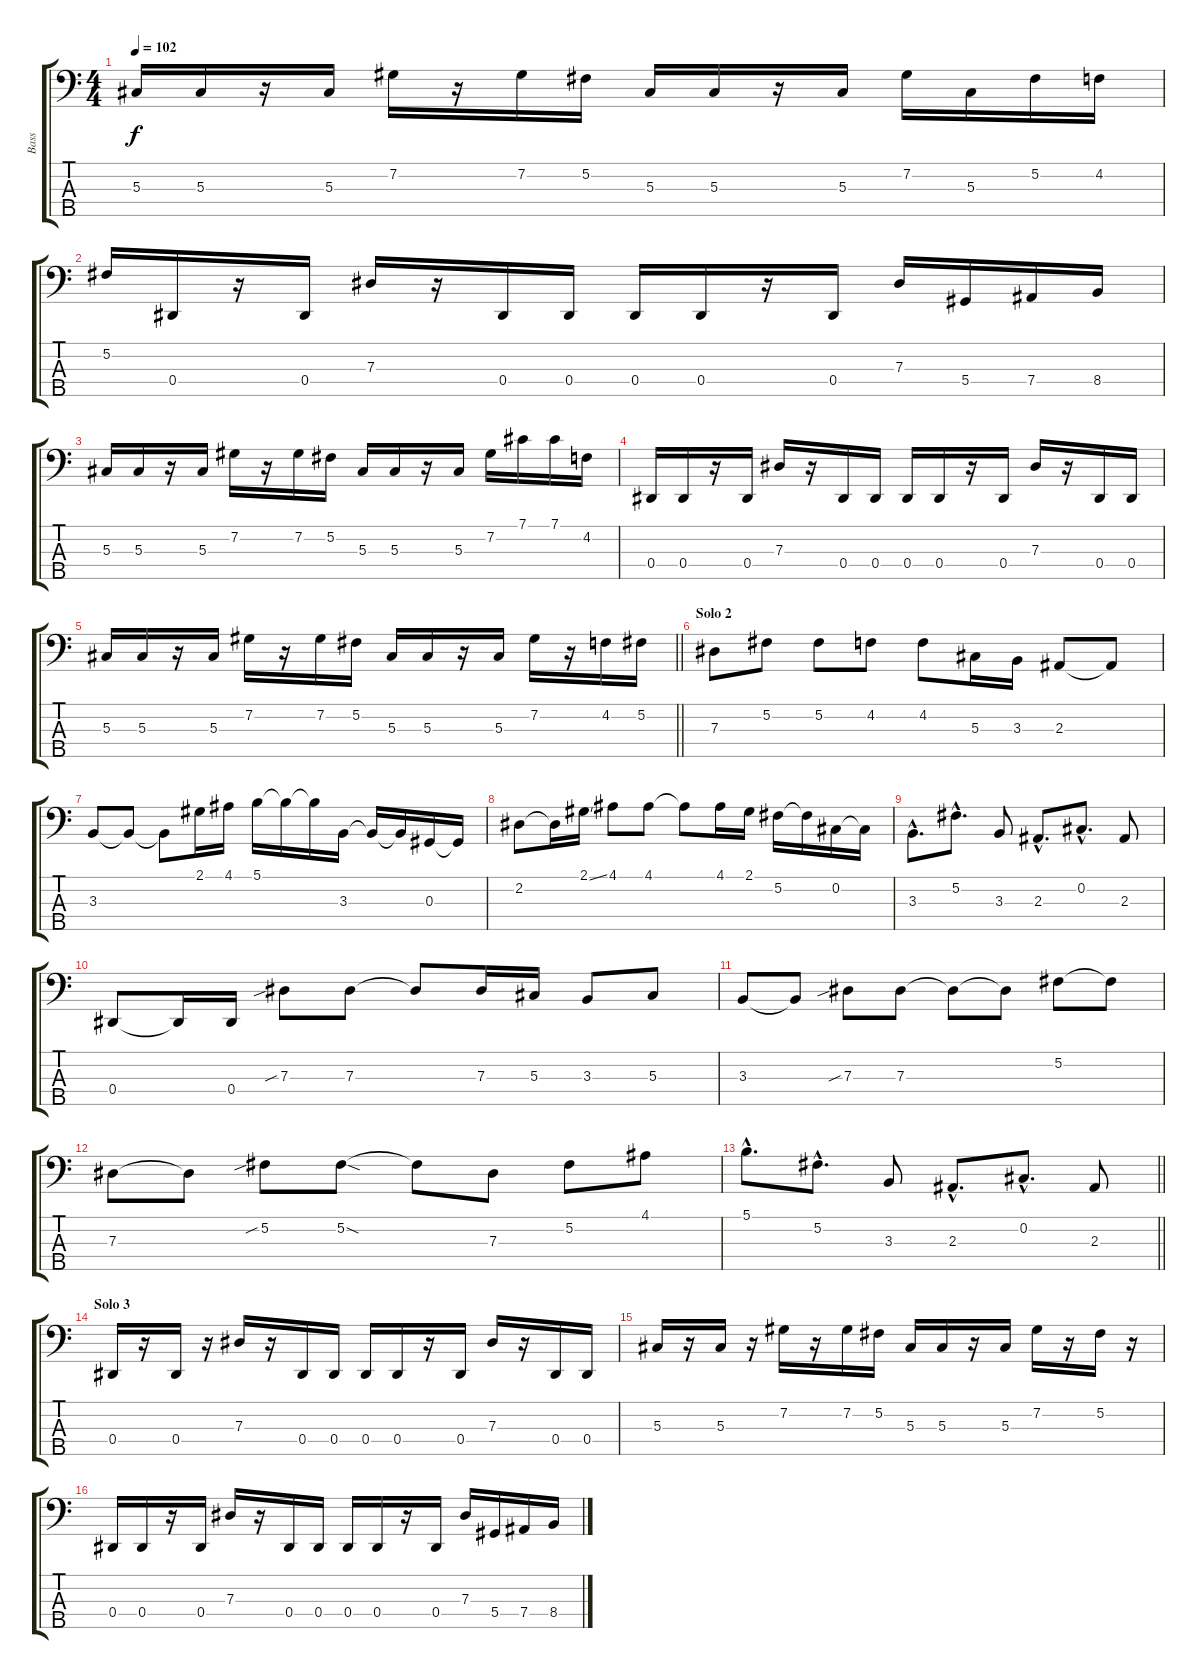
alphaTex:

\track ("Bass" "Bass") {instrument electricbasspick}
\staff {score tabs}
\tuning (Gb2 Db2 Ab1 Eb1 Bb0) {hide}
\ts (4 4)
\tempo 102
\clef f4
\ks c
5.3.16{dy f} 5.3.16 r.16 5.3.16 7.2.16 r.16 7.2.16 5.2.16 5.3.16 5.3.16 r.16 5.3.16 7.2.16 5.3.16 5.2.16 4.2.16 |
5.2.16 0.4.16 r.16 0.4.16 7.3.16 r.16 0.4.16 0.4.16 0.4.16 0.4.16 r.16 0.4.16 7.3.16 5.4.16 7.4.16 8.4.16 |
5.3.16 5.3.16 r.16 5.3.16 7.2.16 r.16 7.2.16 5.2.16 5.3.16 5.3.16 r.16 5.3.16 7.2.16 7.1.16 7.1.16 4.2.16 |
0.4.16 0.4.16 r.16 0.4.16 7.3.16 r.16 0.4.16 0.4.16 0.4.16 0.4.16 r.16 0.4.16 7.3.16 r.16 0.4.16 0.4.16 |
\barLineRight lightlight
5.3.16 5.3.16 r.16 5.3.16 7.2.16 r.16 7.2.16 5.2.16 5.3.16 5.3.16 r.16 5.3.16 7.2.16 r.16 4.2.16 5.2.16 |
\section ("" "Solo 2")
7.3.8 5.2.8 5.2.8 4.2.8 4.2.8 5.3.16 3.3.16 2.3.8 2.3{t}.8 |
3.3.8 3.3{t}.8 3.3{t}.8 2.1.16 4.1.16 5.1.16 5.1{t}.16 5.1{t}.16 3.3.16 3.3{t}.16 3.3{t}.16 0.3.16 0.3{t}.16 |
2.2.8 2.2{t}.16 2.1{ss}.16 4.1.8 4.1.8 4.1{t}.8 4.1.16 2.1.16 5.2.16 5.2{t}.16 0.2.16 0.2{t}.16 |
3.3{hac}.8{d} 5.2{hac}.8{d} 3.3.8 2.3{hac}.8{d} 0.2{hac}.8{d} 2.3.8 |
0.4.8 0.4{t}.16 0.4.16 7.3{sib}.8 7.3.8 7.3{t}.8 7.3.16 5.3.16 3.3.8 5.3.8 |
3.3.8 3.3{t}.8 7.3{sib}.8 7.3.8 7.3{t}.8 7.3{t}.8 5.2.8 5.2{t}.8 |
7.3.8 7.3{t}.8 5.2{sib}.8 5.2{sod}.8 5.2{t}.8 7.3.8 5.2.8 4.1.8 |
\barLineRight lightlight
5.1{hac}.8{d} 5.2{hac}.8{d} 3.3.8 2.3{hac}.8{d} 0.2{hac}.8{d} 2.3.8 |
\section ("" "Solo 3")
0.4.16 r.16 0.4.16 r.16 7.3.16 r.16 0.4.16 0.4.16 0.4.16 0.4.16 r.16 0.4.16 7.3.16 r.16 0.4.16 0.4.16 |
5.3.16 r.16 5.3.16 r.16 7.2.16 r.16 7.2.16 5.2.16 5.3.16 5.3.16 r.16 5.3.16 7.2.16 r.16 5.2.16 r.16 |
0.4.16 0.4.16 r.16 0.4.16 7.3.16 r.16 0.4.16 0.4.16 0.4.16 0.4.16 r.16 0.4.16 7.3.16 5.4.16 7.4.16 8.4.16
